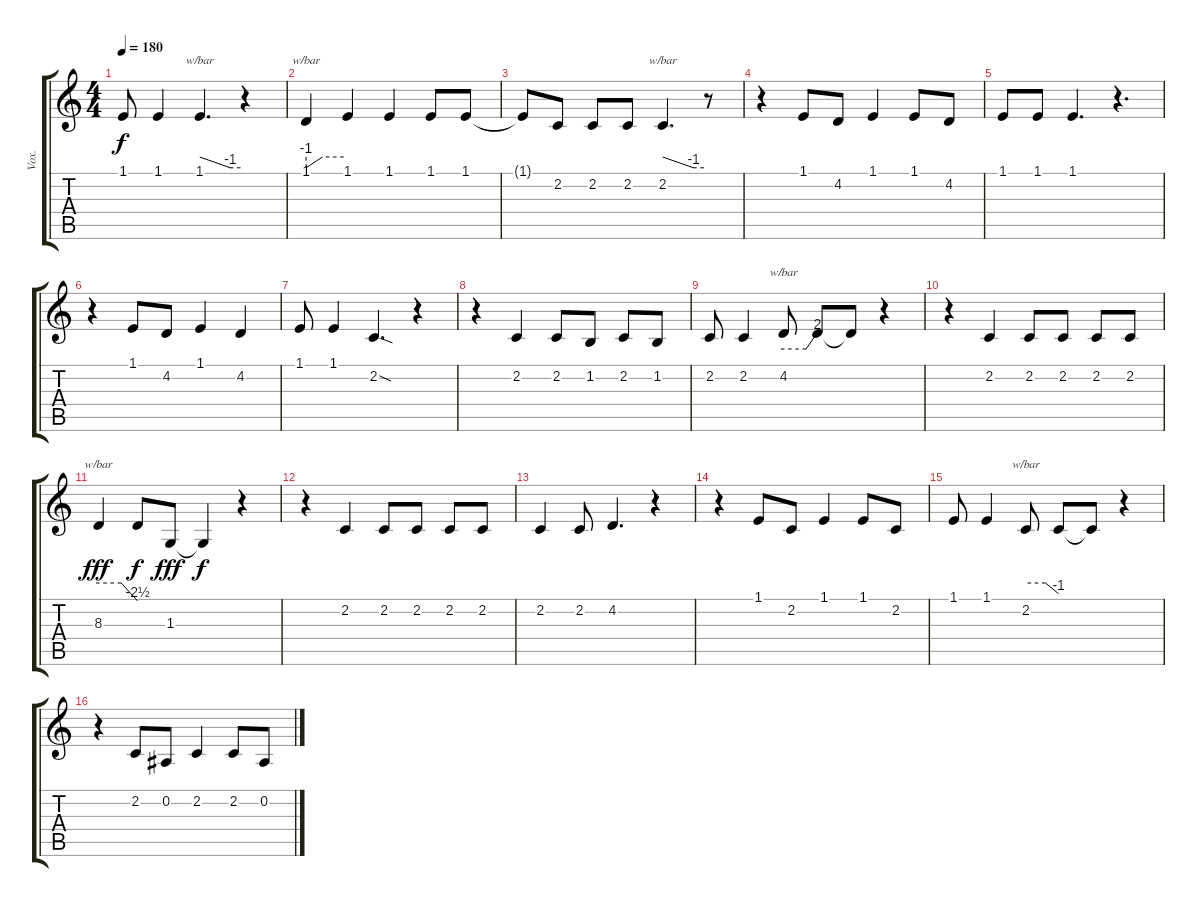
\track ("Vox." "Vox.") {instrument lead2sawtooth}
\staff {score tabs}
\tuning (Eb4 Bb3 Gb3 Db3 Ab2 Eb2) {hide}
\ts (4 4)
\tempo 180
\clef g2
\ks c
1.1.8{dy f} 1.1.4 1.1.4{d tbe (custom default 0 0 45 -4 60 -4)} r.4 |
1.1.4{tbe (custom default 0 -4 26 0 60 0)} 1.1.4 1.1.4 1.1.8 1.1.8 |
1.1{t}.8 2.2.8 2.2.8 2.2.8 2.2.4{d tbe (custom default 0 0 45 -4 60 -4)} r.8 |
r.4 1.1.8 4.2.8 1.1.4 1.1.8 4.2.8 |
1.1.8 1.1.8 1.1.4{d} r.4{d} |
r.4 1.1.8 4.2.8 1.1.4 4.2.4 |
1.1.8 1.1.4 2.2{sod}.4{d} r.4 |
r.4 2.2.4 2.2.8 1.2.8 2.2.8 1.2.8 |
2.2.8 2.2.4 4.2.8{tbe (custom default 0 0 40 0 60 8)} 4.2{t}.8 4.2{t}.8 r.4 |
r.4 2.2.4 2.2.8 2.2.8 2.2.8 2.2.8 |
8.3.4{tbe (custom default 0 0 35 0 60 -10) dy fff} 8.3{t}.8{dy f} 1.3.8{dy fff} 1.3{t}.4{dy f} r.4 |
r.4 2.2.4 2.2.8 2.2.8 2.2.8 2.2.8 |
2.2.4 2.2.8 4.2.4{d} r.4 |
r.4 1.1.8 2.2.8 1.1.4 1.1.8 2.2.8 |
1.1.8 1.1.4 2.2.8{tbe (custom default 0 0 36 0 60 -4)} 2.2{t}.8 2.2{t}.8 r.4 |
r.4 2.2.8 0.2.8 2.2.4 2.2.8 0.2.8
